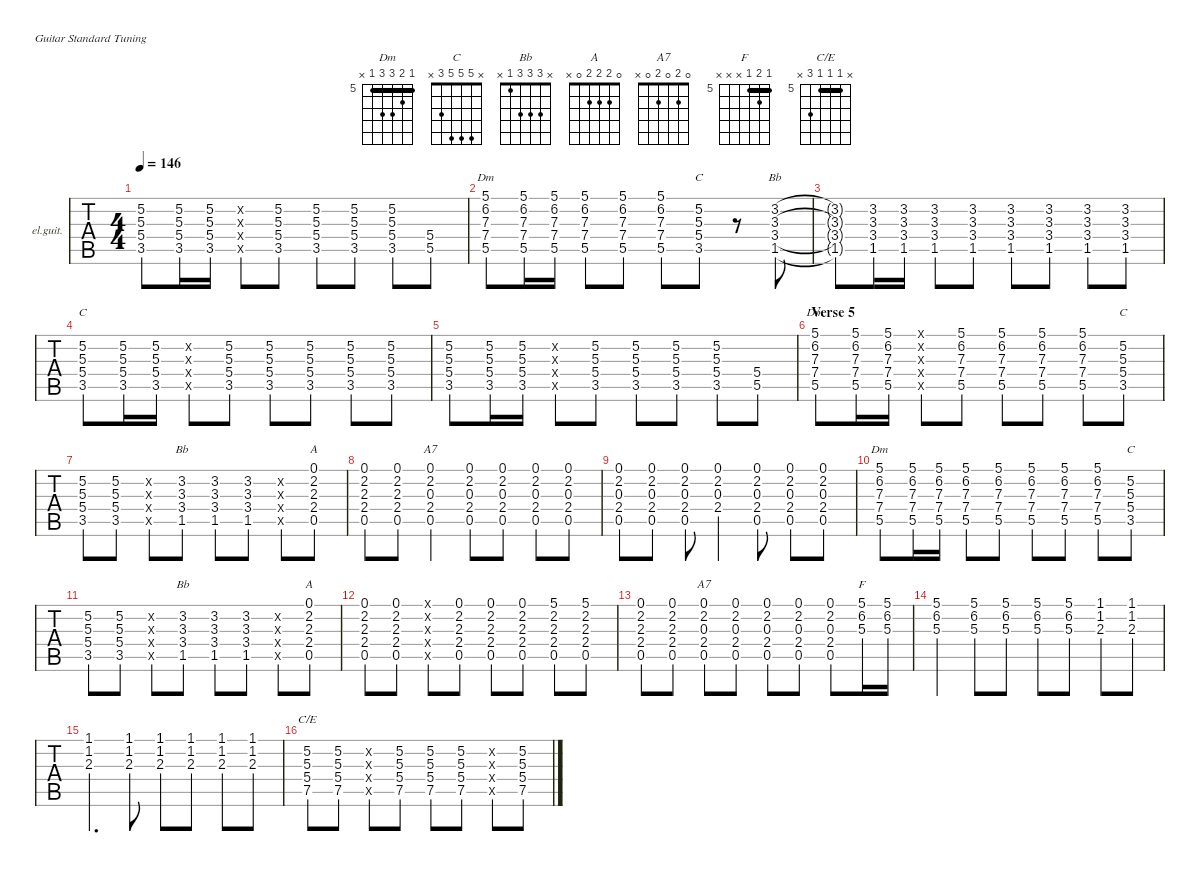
\hideDynamics
\bracketExtendMode nobrackets
\firstSystemTrackNameOrientation horizontal
\otherSystemsTrackNameOrientation horizontal
\track ("David - Strat" "el.guit.") {instrument electricguitarclean}
\staff {tabs}
\tuning (E4 B3 G3 D3 A2 E2)
\chord ("Dm" 5 6 7 7 5 x) {firstfret 5 showfingering false barre 5}
\chord ("C" x 5 5 5 3 x) {showfingering false}
\chord ("Bb" x 3 3 3 1 x) {showfingering false}
\chord ("A" 0 2 2 2 0 x) {showfingering false}
\chord ("A7" 0 2 0 2 0 x) {showfingering false}
\chord ("F" 5 6 5 x x x) {firstfret 5 showfingering false barre 5}
\chord ("C/E" x 5 5 5 7 x) {firstfret 5 showfingering false barre (5 5)}
\ts (4 4)
\tempo 146
\clef g2
\ks dminor
(3.5{acc forcenatural} 5.4{acc forcenatural} 5.3{acc forcenatural} 5.2{acc forcenatural}).8{dy ff beam Up} (3.5{acc forcenatural} 5.4{acc forcenatural} 5.3{acc forcenatural} 5.2{acc forcenatural}).16{beam Up} (3.5{acc forcenatural} 5.4{acc forcenatural} 5.3{acc forcenatural} 5.2{acc forcenatural}).16{beam Up} (3.5{st x acc forcenatural} 5.4{st x acc forcenatural} 5.3{st x acc forcenatural} 5.2{st x acc forcenatural}).8{beam Up} (3.5{acc forcenatural} 5.4{acc forcenatural} 5.3{acc forcenatural} 5.2{acc forcenatural}).8{beam Up} (3.5{acc forcenatural} 5.4{acc forcenatural} 5.3{acc forcenatural} 5.2{acc forcenatural}).8{beam Up} (3.5{acc forcenatural} 5.4{acc forcenatural} 5.3{acc forcenatural} 5.2{acc forcenatural}).8{beam Up} (3.5{acc forcenatural} 5.4{acc forcenatural} 5.3{acc forcenatural} 5.2{acc forcenatural}).8{beam Up} (5.5{acc forcenatural} 5.4{acc forcenatural}).8{beam Up} |
(5.5{acc forcenatural} 7.4{acc forcenatural} 7.3{acc forcenatural} 6.2{acc forcenatural} 5.1{acc forcenatural}).8{ch "Dm" beam Down} (5.5{acc forcenatural} 7.4{acc forcenatural} 7.3{acc forcenatural} 6.2{acc forcenatural} 5.1{acc forcenatural}).16{beam Down} (5.5{acc forcenatural} 7.4{acc forcenatural} 7.3{acc forcenatural} 6.2{acc forcenatural} 5.1{acc forcenatural}).16{beam Down} (5.5{st acc forcenatural} 7.4{st acc forcenatural} 7.3{st acc forcenatural} 6.2{st acc forcenatural} 5.1{st acc forcenatural}).8{beam Down} (5.5{acc forcenatural} 7.4{acc forcenatural} 7.3{acc forcenatural} 6.2{acc forcenatural} 5.1{acc forcenatural}).8{beam Down} (5.5{acc forcenatural} 7.4{acc forcenatural} 7.3{acc forcenatural} 6.2{acc forcenatural} 5.1{acc forcenatural}).8{beam Up} (3.5{acc forcenatural} 5.4{acc forcenatural} 5.3{acc forcenatural} 5.2{acc forcenatural}).8{ch "C" beam Up} r.8{beam Up} (1.5{acc b} 3.4{acc forcenatural} 3.2{acc forcenatural} 3.3{acc b}).8{ch "Bb"} |
(1.5{t acc b} 3.4{t acc forcenatural} 3.2{t acc forcenatural} 3.3{t acc b}).8 (1.5{acc b} 3.4{acc forcenatural} 3.2{acc forcenatural} 3.3{acc b}).16 (1.5{acc b} 3.4{acc forcenatural} 3.2{acc forcenatural} 3.3{acc b}).16 (1.5{acc b} 3.4{acc forcenatural} 3.2{acc forcenatural} 3.3{acc b}).8 (1.5{acc b} 3.4{acc forcenatural} 3.2{acc forcenatural} 3.3{acc b}).8 (1.5{acc b} 3.4{acc forcenatural} 3.2{acc forcenatural} 3.3{acc b}).8 (1.5{acc b} 3.4{acc forcenatural} 3.2{acc forcenatural} 3.3{acc b}).8 (1.5{acc b} 3.4{acc forcenatural} 3.2{acc forcenatural} 3.3{acc b}).8 (1.5{acc b} 3.4{acc forcenatural} 3.2{acc forcenatural} 3.3{acc b}).8 |
\scale
0.976839 (3.5{acc forcenatural} 5.4{acc forcenatural} 5.3{acc forcenatural} 5.2{acc forcenatural}).8{ch "C" beam Up} (3.5{acc forcenatural} 5.4{acc forcenatural} 5.3{acc forcenatural} 5.2{acc forcenatural}).16{beam Up} (3.5{acc forcenatural} 5.4{acc forcenatural} 5.3{acc forcenatural} 5.2{acc forcenatural}).16{beam Up} (3.5{st x acc forcenatural} 5.4{st x acc forcenatural} 5.3{st x acc forcenatural} 5.2{st x acc forcenatural}).8{beam Up} (3.5{acc forcenatural} 5.4{acc forcenatural} 5.3{acc forcenatural} 5.2{acc forcenatural}).8{beam Up} (3.5{acc forcenatural} 5.4{acc forcenatural} 5.3{acc forcenatural} 5.2{acc forcenatural}).8{beam Up} (3.5{acc forcenatural} 5.4{acc forcenatural} 5.3{acc forcenatural} 5.2{acc forcenatural}).8{beam Up} (3.5{acc forcenatural} 5.4{acc forcenatural} 5.3{acc forcenatural} 5.2{acc forcenatural}).8{beam Up} (3.5{acc forcenatural} 5.4{acc forcenatural} 5.3{acc forcenatural} 5.2{acc forcenatural}).8{beam Up} |
\scale
0.91574 (3.5{acc forcenatural} 5.4{acc forcenatural} 5.3{acc forcenatural} 5.2{acc forcenatural}).8{beam Up} (3.5{acc forcenatural} 5.4{acc forcenatural} 5.3{acc forcenatural} 5.2{acc forcenatural}).16{beam Up} (3.5{acc forcenatural} 5.4{acc forcenatural} 5.3{acc forcenatural} 5.2{acc forcenatural}).16{beam Up} (3.5{st x acc forcenatural} 5.4{st x acc forcenatural} 5.3{st x acc forcenatural} 5.2{st x acc forcenatural}).8{beam Up} (3.5{acc forcenatural} 5.4{acc forcenatural} 5.3{acc forcenatural} 5.2{acc forcenatural}).8{beam Up} (3.5{acc forcenatural} 5.4{acc forcenatural} 5.3{acc forcenatural} 5.2{acc forcenatural}).8{beam Up} (3.5{acc forcenatural} 5.4{acc forcenatural} 5.3{acc forcenatural} 5.2{acc forcenatural}).8{beam Up} (3.5{acc forcenatural} 5.4{acc forcenatural} 5.3{acc forcenatural} 5.2{acc forcenatural}).8{beam Up} (5.5{acc forcenatural} 5.4{acc forcenatural}).8{beam Up} |
\section ("" "Verse 5")
\scale
1.10742 (5.1{acc forcenatural} 6.2{acc forcenatural} 7.3{acc forcenatural} 7.4{acc forcenatural} 5.5{acc forcenatural}).8{ch "Dm" dy f beam Down} (5.1{acc forcenatural} 6.2{acc forcenatural} 7.3{acc forcenatural} 7.4{acc forcenatural} 5.5{acc forcenatural}).16{beam Down} (5.1{acc forcenatural} 6.2{acc forcenatural} 7.3{acc forcenatural} 7.4{acc forcenatural} 5.5{acc forcenatural}).16{beam Down} (5.1{st x acc forcenatural} 6.2{st x acc forcenatural} 7.3{st x acc forcenatural} 7.4{st x acc forcenatural} 5.5{st x acc forcenatural}).8{beam Down} (5.1{acc forcenatural} 6.2{acc forcenatural} 7.3{acc forcenatural} 7.4{acc forcenatural} 5.5{acc forcenatural}).8{beam Down} (5.1{acc forcenatural} 6.2{acc forcenatural} 7.3{acc forcenatural} 7.4{acc forcenatural} 5.5{acc forcenatural}).8{beam Down} (5.1{acc forcenatural} 6.2{acc forcenatural} 7.3{acc forcenatural} 7.4{acc forcenatural} 5.5{acc forcenatural}).8{beam Down} (5.1{acc forcenatural} 6.2{acc forcenatural} 7.3{acc forcenatural} 7.4{acc forcenatural} 5.5{acc forcenatural}).8{beam Up} (5.2{acc forcenatural} 5.3{acc forcenatural} 5.4{acc forcenatural} 3.5{acc forcenatural}).8{ch "C" beam Up} |
\scale
1.26524 (5.2{acc forcenatural} 5.3{acc forcenatural} 5.4{acc forcenatural} 3.5{acc forcenatural}).8{beam Up} (5.2{acc forcenatural} 5.3{acc forcenatural} 5.4{acc forcenatural} 3.5{acc forcenatural}).8{beam Up} (5.2{x acc forcenatural} 5.3{x acc forcenatural} 5.4{x acc forcenatural} 3.5{x acc forcenatural}).8{beam Up} (3.2{acc forcenatural} 3.3{acc b} 3.4{acc forcenatural} 1.5{acc b}).8{ch "Bb"} (3.2{acc forcenatural} 3.3{acc b} 3.4{acc forcenatural} 1.5{acc b}).8 (3.2{acc forcenatural} 3.3{acc b} 3.4{acc forcenatural} 1.5{acc b}).8 (3.2{x acc forcenatural} 3.3{x acc b} 3.4{x acc forcenatural} 1.5{x acc b}).8 (0.1{acc forcenatural} 2.2{acc b} 2.3{acc forcenatural} 2.4{acc forcenatural} 0.5{acc forcenatural}).8{ch "A"} |
\scale
0.786867 (0.1{acc forcenatural} 2.2{acc b} 2.3{acc forcenatural} 2.4{acc forcenatural} 0.5{acc forcenatural}).8{dy ff} (0.1{acc forcenatural} 2.2{acc b} 2.3{acc forcenatural} 2.4{acc forcenatural} 0.5{acc forcenatural}).8 (0.1{acc forcenatural} 2.2{acc b} 0.3{acc forcenatural} 2.4{acc forcenatural} 0.5{acc forcenatural}).4{ch "A7"} (0.1{acc forcenatural} 2.2{acc b} 0.3{acc forcenatural} 2.4{acc forcenatural} 0.5{acc forcenatural}).8 (0.1{acc forcenatural} 2.2{acc b} 0.3{acc forcenatural} 2.4{acc forcenatural} 0.5{acc forcenatural}).8 (0.1{acc forcenatural} 2.2{acc b} 0.3{acc forcenatural} 2.4{acc forcenatural} 0.5{acc forcenatural}).8 (0.1{acc forcenatural} 2.2{acc b} 0.3{acc forcenatural} 2.4{acc forcenatural} 0.5{acc forcenatural}).8 |
\scale
0.947895 (0.1{acc forcenatural} 2.2{acc b} 0.3{acc forcenatural} 2.4{acc forcenatural} 0.5{acc forcenatural}).8 (0.1{acc forcenatural} 2.2{acc b} 0.3{acc forcenatural} 2.4{acc forcenatural} 0.5{acc forcenatural}).8 (0.1{acc forcenatural} 2.2{acc b} 0.3{acc forcenatural} 2.4{acc forcenatural} 0.5{acc forcenatural}).8 (0.1{acc forcenatural} 2.2{acc b} 0.3{acc forcenatural} 2.4{acc forcenatural}).4 (0.1{acc forcenatural} 2.2{acc b} 0.3{acc forcenatural} 2.4{acc forcenatural} 0.5{acc forcenatural}).8 (0.1{acc forcenatural} 2.2{acc b} 0.3{acc forcenatural} 2.4{acc forcenatural} 0.5{acc forcenatural}).8 (0.1{acc forcenatural} 2.2{acc b} 0.3{acc forcenatural} 2.4{acc forcenatural} 0.5{acc forcenatural}).8 |
\scale
1.32496 (5.1{acc forcenatural} 6.2{acc forcenatural} 7.3{acc forcenatural} 7.4{acc forcenatural} 5.5{acc forcenatural}).8{ch "Dm" dy f beam Down} (5.1{acc forcenatural} 6.2{acc forcenatural} 7.3{acc forcenatural} 7.4{acc forcenatural} 5.5{acc forcenatural}).16{beam Down} (5.1{acc forcenatural} 6.2{acc forcenatural} 7.3{acc forcenatural} 7.4{acc forcenatural} 5.5{acc forcenatural}).16{beam Down} (5.1{st acc forcenatural} 6.2{st acc forcenatural} 7.3{st acc forcenatural} 7.4{st acc forcenatural} 5.5{st acc forcenatural}).8{beam Down} (5.1{acc forcenatural} 6.2{acc forcenatural} 7.3{acc forcenatural} 7.4{acc forcenatural} 5.5{acc forcenatural}).8{beam Down} (5.1{acc forcenatural} 6.2{acc forcenatural} 7.3{acc forcenatural} 7.4{acc forcenatural} 5.5{acc forcenatural}).8{beam Down} (5.1{acc forcenatural} 6.2{acc forcenatural} 7.3{acc forcenatural} 7.4{acc forcenatural} 5.5{acc forcenatural}).8{beam Down} (5.1{acc forcenatural} 6.2{acc forcenatural} 7.3{acc forcenatural} 7.4{acc forcenatural} 5.5{acc forcenatural}).8{beam Up} (5.2{acc forcenatural} 5.3{acc forcenatural} 5.4{acc forcenatural} 3.5{acc forcenatural}).8{ch "C" beam Up} |
\scale
1.13377 (5.2{acc forcenatural} 5.3{acc forcenatural} 5.4{acc forcenatural} 3.5{acc forcenatural}).8{beam Up} (5.2{acc forcenatural} 5.3{acc forcenatural} 5.4{acc forcenatural} 3.5{acc forcenatural}).8{beam Up} (5.2{x acc forcenatural} 5.3{x acc forcenatural} 5.4{x acc forcenatural} 3.5{x acc forcenatural}).8{beam Up} (3.2{acc forcenatural} 3.3{acc b} 3.4{acc forcenatural} 1.5{acc b}).8{ch "Bb"} (3.2{acc forcenatural} 3.3{acc b} 3.4{acc forcenatural} 1.5{acc b}).8 (3.2{acc forcenatural} 3.3{acc b} 3.4{acc forcenatural} 1.5{acc b}).8 (3.2{x acc forcenatural} 3.3{x acc b} 3.4{x acc forcenatural} 1.5{x acc b}).8 (0.1{acc forcenatural} 2.2{acc b} 2.3{acc forcenatural} 2.4{acc forcenatural} 0.5{acc forcenatural}).8{ch "A"} |
\scale
0.541267 (0.1{acc forcenatural} 2.2{acc b} 2.3{acc forcenatural} 2.4{acc forcenatural} 0.5{acc forcenatural}).8{dy ff} (0.1{acc forcenatural} 2.2{acc b} 2.3{acc forcenatural} 2.4{acc forcenatural} 0.5{acc forcenatural}).8 (0.1{st x acc forcenatural} 2.2{st x acc b} 2.3{st x acc forcenatural} 2.4{st x acc forcenatural} 0.5{st x acc forcenatural}).8 (0.1{acc forcenatural} 2.2{acc b} 2.3{acc forcenatural} 2.4{acc forcenatural} 0.5{acc forcenatural}).8 (0.1{acc forcenatural} 2.2{acc b} 2.3{acc forcenatural} 2.4{acc forcenatural} 0.5{acc forcenatural}).8 (0.1{acc forcenatural} 2.2{acc b} 2.3{acc forcenatural} 2.4{acc forcenatural} 0.5{acc forcenatural}).8 (5.1{acc forcenatural} 2.2{acc b} 2.3{acc forcenatural} 2.4{acc forcenatural} 0.5{acc forcenatural}).8 (5.1{acc forcenatural} 2.2{acc b} 2.3{acc forcenatural} 2.4{acc forcenatural} 0.5{acc forcenatural}).8 |
\scale
1.08126 (0.1{acc forcenatural} 2.2{acc b} 2.3{acc forcenatural} 2.4{acc forcenatural} 0.5{acc forcenatural}).8 (0.1{acc forcenatural} 2.2{acc b} 2.3{acc forcenatural} 2.4{acc forcenatural} 0.5{acc forcenatural}).8 (0.1{acc forcenatural} 2.2{acc b} 0.3{acc forcenatural} 2.4{acc forcenatural} 0.5{acc forcenatural}).8{ch "A7"} (0.1{acc forcenatural} 2.2{acc b} 0.3{acc forcenatural} 2.4{acc forcenatural} 0.5{acc forcenatural}).8 (0.1{acc forcenatural} 2.2{acc b} 0.3{acc forcenatural} 2.4{acc forcenatural} 0.5{acc forcenatural}).8 (0.1{acc forcenatural} 2.2{acc b} 0.3{acc forcenatural} 2.4{acc forcenatural} 0.5{acc forcenatural}).8 (0.1{st acc forcenatural} 2.2{st acc b} 0.3{st acc forcenatural} 2.4{st acc forcenatural} 0.5{st acc forcenatural}).8 (5.1{acc forcenatural} 6.2{acc forcenatural} 5.3{acc forcenatural}).16{ch "F" dy f beam Up} (5.1{acc forcenatural} 6.2{acc forcenatural} 5.3{acc forcenatural}).16{beam Up} |
\scale
1.1471 (5.1{acc forcenatural} 6.2{acc forcenatural} 5.3{acc forcenatural}).4{beam Down} (5.1{acc forcenatural} 6.2{acc forcenatural} 5.3{acc forcenatural}).8{beam Down} (5.1{acc forcenatural} 6.2{acc forcenatural} 5.3{acc forcenatural}).8{beam Down} (5.1{acc forcenatural} 6.2{acc forcenatural} 5.3{acc forcenatural}).8{beam Down} (5.1{acc forcenatural} 6.2{acc forcenatural} 5.3{acc forcenatural}).8{beam Down} (1.1{acc forcenatural} 1.2{acc forcenatural} 2.3{acc forcenatural}).8{beam Down} (1.1{acc forcenatural} 1.2{acc forcenatural} 2.3{acc forcenatural}).8{beam Down} |
\scale
0.771647 (1.1{acc forcenatural} 1.2{acc forcenatural} 2.3{acc forcenatural}).4{d beam Down} (1.1{acc forcenatural} 1.2{acc forcenatural} 2.3{acc forcenatural}).8{beam Down} (1.1{acc forcenatural} 1.2{acc forcenatural} 2.3{acc forcenatural}).8{beam Down} (1.1{acc forcenatural} 1.2{acc forcenatural} 2.3{acc forcenatural}).8{beam Down} (1.1{acc forcenatural} 1.2{acc forcenatural} 2.3{acc forcenatural}).8{beam Down} (1.1{acc forcenatural} 1.2{acc forcenatural} 2.3{acc forcenatural}).8{beam Down} |
\scale
1.09108 (5.2{acc forcenatural} 5.3{acc forcenatural} 5.4{acc forcenatural} 7.5{acc forcenatural}).8{ch "C/E" beam Up} (5.2{acc forcenatural} 5.3{acc forcenatural} 5.4{acc forcenatural} 7.5{acc forcenatural}).8{beam Up} (5.2{x acc forcenatural} 5.3{x acc forcenatural} 5.4{x acc forcenatural} 7.5{x acc forcenatural}).8{beam Up} (5.2{acc forcenatural} 5.3{acc forcenatural} 5.4{acc forcenatural} 7.5{acc forcenatural}).8{beam Up} (5.2{acc forcenatural} 5.3{acc forcenatural} 5.4{acc forcenatural} 7.5{acc forcenatural}).8{beam Up} (5.2{acc forcenatural} 5.3{acc forcenatural} 5.4{acc forcenatural} 7.5{acc forcenatural}).8{beam Up} (5.2{x acc forcenatural} 5.3{x acc forcenatural} 5.4{x acc forcenatural} 7.5{x acc forcenatural}).8{beam Up} (5.2{acc forcenatural} 5.3{acc forcenatural} 5.4{acc forcenatural} 7.5{acc forcenatural}).8{beam Up}
